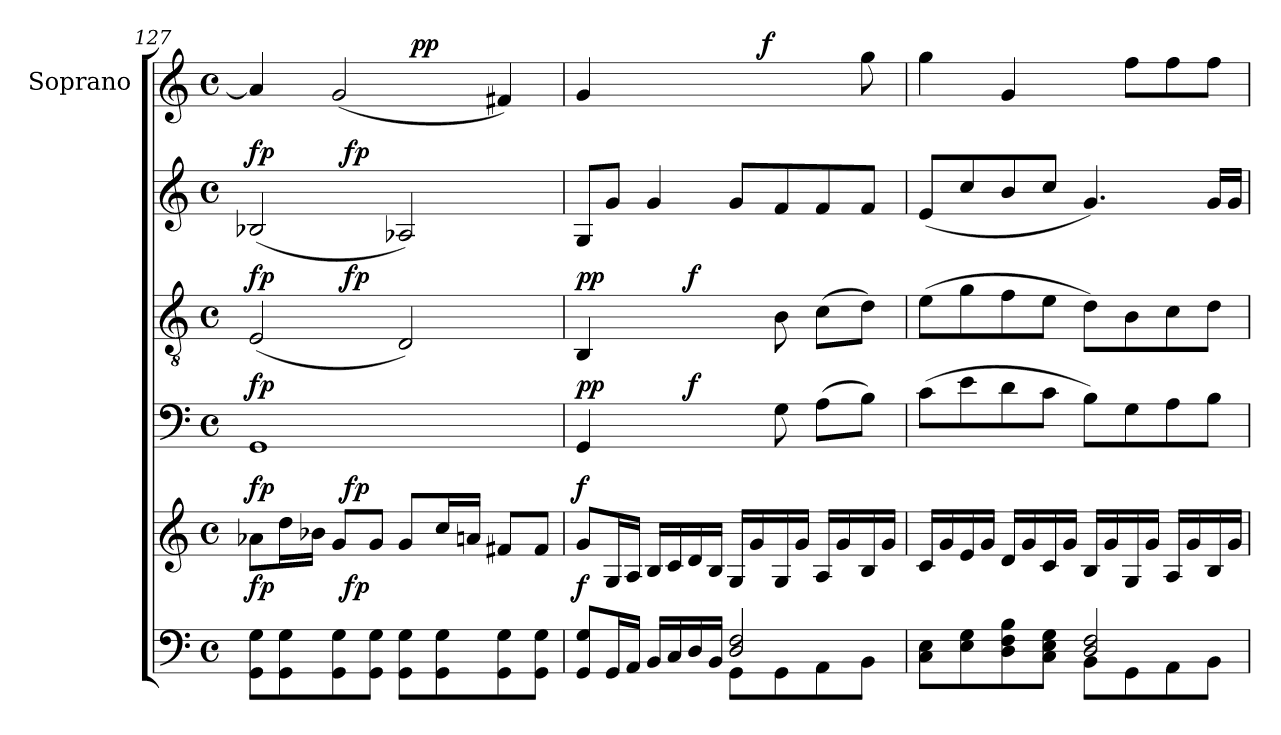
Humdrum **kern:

**kern	**dynam	**kern	**dynam	**kern	**dynam	**kern	**dynam	**kern	**dynam	**kern	**dynam
*part6	*part6	*part5	*part5	*part4	*part4	*part3	*part3	*part2	*part2	*part1	*part1
*staff6	*staff6	*staff5	*staff5	*staff4	*staff4	*staff3	*staff3	*staff2	*staff2	*staff1	*staff1
*	*	*	*	*	*	*	*	*	*	*I"Soprano	*
*clefF4	*	*clefG2	*	*clefF4	*	*clefGv2	*	*clefG2	*	*clefG2	*
*k[]	*	*k[]	*	*k[]	*	*k[]	*	*k[]	*	*k[]	*
*C:	*	*C:	*	*C:	*	*C:	*	*C:	*	*C:	*
*M4/4	*	*M4/4	*	*M4/4	*	*M4/4	*	*M4/4	*	*M4/4	*
*met(c)	*	*met(c)	*	*met(c)	*	*met(c)	*	*met(c)	*	*met(c)	*
=127	=127	=127	=127	=127	=127	=127	=127	=127	=127	=127	=127
!	!LO:DY:a	!	!LO:DY:a	!	!LO:DY:a	!	!LO:DY:a	!	!LO:DY:a	!	!
*^	*	*^	*	*	*	*^	*	*^	*	*^	*
8GG\ 8G\L	4ryy	fp	8a-X\L	4ryy	fp	1GG	fp	(<2E/	4ryy	fp	(<2B-X/	4ryy	fp	4a-/]	2ryy	.
8GG\ 8G\	.	.	16dd\L	.	.	.	.	.	.	.	.	.	.	.	.	.
.	.	.	16b-X\JJ	.	.	.	.	.	.	.	.	.	.	.	.	.
8GG\ 8G\	32ryy	.	8g/L	32ryy	.	.	.	.	32ryy	.	.	32ryy	.	(<2g/	.	.
!	!	!LO:DY:a	!	!	!LO:DY:a	!	!	!	!	!LO:DY:a	!	!	!LO:DY:a	!	!	!
.	2ryy	fp	.	2ryy	fp	.	.	.	2ryy	fp	.	2ryy	fp	.	.	.
8GG\ 8G\J	.	.	8g/J	.	.	.	.	.	.	.	.	.	.	.	.	.
8GG\ 8G\L	.	.	8g/L	.	.	.	.	2D/)	.	.	2A-X/)	.	.	.	32ryy	.
!	!	!	!	!	!	!	!	!	!	!	!	!	!	!	!	!LO:DY:a
.	.	.	.	.	.	.	.	.	.	.	.	.	.	.	4...ryy	pp
8GG\ 8G\	.	.	16cc/L	.	.	.	.	.	.	.	.	.	.	.	.	.
.	.	.	16an/JJ	.	.	.	.	.	.	.	.	.	.	.	.	.
8GG\ 8G\	.	.	8f#X/L	.	.	.	.	.	.	.	.	.	.	4f#X/)	.	.
.	8..ryy	.	.	8..ryy	.	.	.	.	8..ryy	.	.	8..ryy	.	.	.	.
8GG\ 8G\J	.	.	8f#/J	.	.	.	.	.	.	.	.	.	.	.	.	.
!!LO:LB:g=z	!!
=128	=128	=128	=128	=128	=128	=128	=128	=128	=128	=128	=128	=128	=128	=128	=128	=128
!	!	!LO:DY:a	!	!	!LO:DY:a	!	!LO:DY:a	!	!	!LO:DY:a	!	!	!LO:DY:a	!	!	!
!	!	!	!	!	!	!	!	!	!	!	!	!	!LO:DY:n=1:a	!	!	!
*	*	*	*v	*v	*	*^	*	*	*	*	*v	*v	*	*	*	*
8GG/ 8G/L	2ryy	f	8g/L	f	4GG/	4.ryy	pp	4BB/	4.ryy	pp	8G/L	pp f	4g/	2ryy	.
16GG/L	.	.	16G/L	.	.	.	.	.	.	.	8g/J	.	.	.	.
16AA/JJ	.	.	16A/JJ	.	.	.	.	.	.	.	.	.	.	.	.
16BB/LL	.	.	16B/LL	.	4.ryy	.	.	4.ryy	.	.	4g/	.	2ryy	.	.
16C/	.	.	16c/	.	.	.	.	.	.	.	.	.	.	.	.
!	!	!	!	!	!	!	!LO:DY:a	!	!	!LO:DY:a	!	!	!	!	!
16D/	.	.	16d/	.	.	2ryy	f	.	2ryy	f	.	.	.	.	.
16BB/JJ	.	.	16B/JJ	.	.	.	.	.	.	.	.	.	.	.	.
2D/ 2F/	8GG\L	.	16G/LL	.	.	.	.	.	.	.	8g/L	.	.	16.ryy	.
.	.	.	16g/	.	.	.	.	.	.	.	.	.	.	.	.
!	!	!	!	!	!	!	!	!	!	!	!	!	!	!	!LO:DY:a
.	.	.	.	.	.	.	.	.	.	.	.	.	.	4ryy	f
.	8GG\	.	16G/	.	8G\	.	.	8B\	.	.	8f/	.	.	.	.
.	.	.	16g/JJ	.	.	.	.	.	.	.	.	.	.	.	.
.	8AA\	.	16A/LL	.	(>8A\L	.	.	(>8c\L	.	.	8f/	.	8ryy	.	.
.	.	.	16g/	.	.	.	.	.	.	.	.	.	.	.	.
.	.	.	.	.	.	.	.	.	.	.	.	.	.	8ryy	.
.	8BB\J	.	16B/	.	8B\J)	8ryy	.	8d\J)	8ryy	.	8f/J	.	8gg\	.	.
.	.	.	16g/JJ	.	.	.	.	.	.	.	.	.	.	.	.
.	.	.	.	.	.	.	.	.	.	.	.	.	.	32ryy	.
*	*	*	*	*	*v	*v	*	*	*	*	*	*	*v	*v	*
*	*	*	*	*	*	*	*v	*v	*	*	*	*	*
=129	=129	=129	=129	=129	=129	=129	=129	=129	=129	=129	=129	=129
8C\ 8E\L	2ryy	.	16c/LL	.	(>8c\L	.	(>8e\L	.	(<8e/L	.	4gg\	.
.	.	.	16g/	.	.	.	.	.	.	.	.	.
8E\ 8G\	.	.	16e/	.	8e\	.	8g\	.	8cc/	.	.	.
.	.	.	16g/JJ	.	.	.	.	.	.	.	.	.
8D\ 8F\ 8B\	.	.	16d/LL	.	8d\	.	8f\	.	8b/	.	4g/	.
.	.	.	16g/	.	.	.	.	.	.	.	.	.
8C\ 8E\ 8G\J	.	.	16c/	.	8c\J	.	8e\J	.	8cc/J	.	.	.
.	.	.	16g/JJ	.	.	.	.	.	.	.	.	.
2D/ 2F/	8BB\L	.	16B/LL	.	8B\L)	.	8d\L)	.	4.g/)	.	8ryy	.
.	.	.	16g/	.	.	.	.	.	.	.	.	.
.	8GG\	.	16G/	.	8G\	.	8B\	.	.	.	8ff\L	.
.	.	.	16g/JJ	.	.	.	.	.	.	.	.	.
.	8AA\	.	16A/LL	.	8A\	.	8c\	.	.	.	8ff\	.
.	.	.	16g/	.	.	.	.	.	.	.	.	.
.	8BB\J	.	16B/	.	8B\J	.	8d\J	.	16g/LL	.	8ff\J	.
.	.	.	16g/JJ	.	.	.	.	.	16g/JJ	.	.	.
*v	*v	*	*	*	*	*	*	*	*	*	*	*
=	=	=	=	=	=	=	=	=	=	=	=
*-	*-	*-	*-	*-	*-	*-	*-	*-	*-	*-	*-
